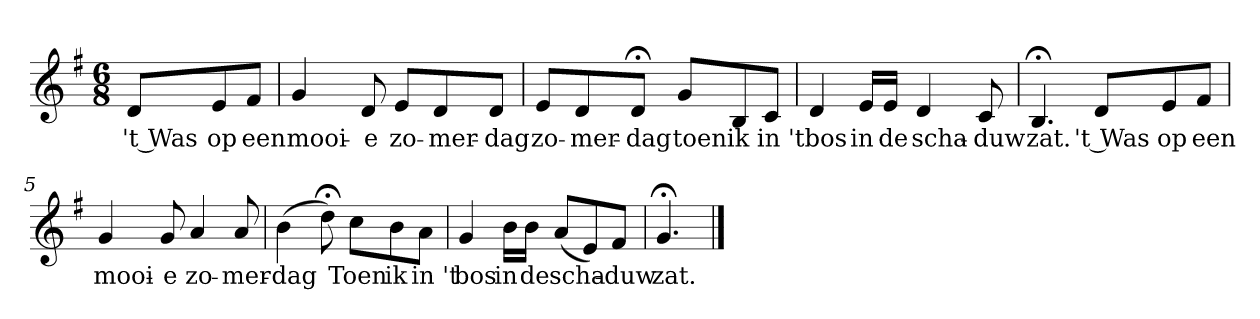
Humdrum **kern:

**kern	**text
*part1	*part1
*staff1	*staff1
*k[f#]	*
*G:	*
*M6/8	*
*MM120	*
=	=
8dL	't Was
8e	op
8f#J	een
=1	=1
4g	mooi-
8d	-e
8eL	zo-
8d	-mer-
8dJ	-dag
=2	=2
8eL	zo-
8d	-mer-
8d;<J	-dag
8gL	toen
8B	ik
8cJ	in 't
=3	=3
4d	bos
16eLL	in
16eJJ	de
4d	scha-
8c	-duw
=4	=4
4.B;<	zat.
8dL	't Was
8e	op
8f#J	een
=5	=5
4g	mooi-
8g	-e
4a	zo-
8a	-mer-
=6	=6
(4b	-dag
8dd;<)	.
8ccL	Toen
8b	ik
8aJ	in 't
=7	=7
4g	bos
16bLL	in
16bJJ	de
(8aL	scha-
8e)	.
8f#J	-duw
=8	=8
4.g;<	zat.
==	==
*-	*-
